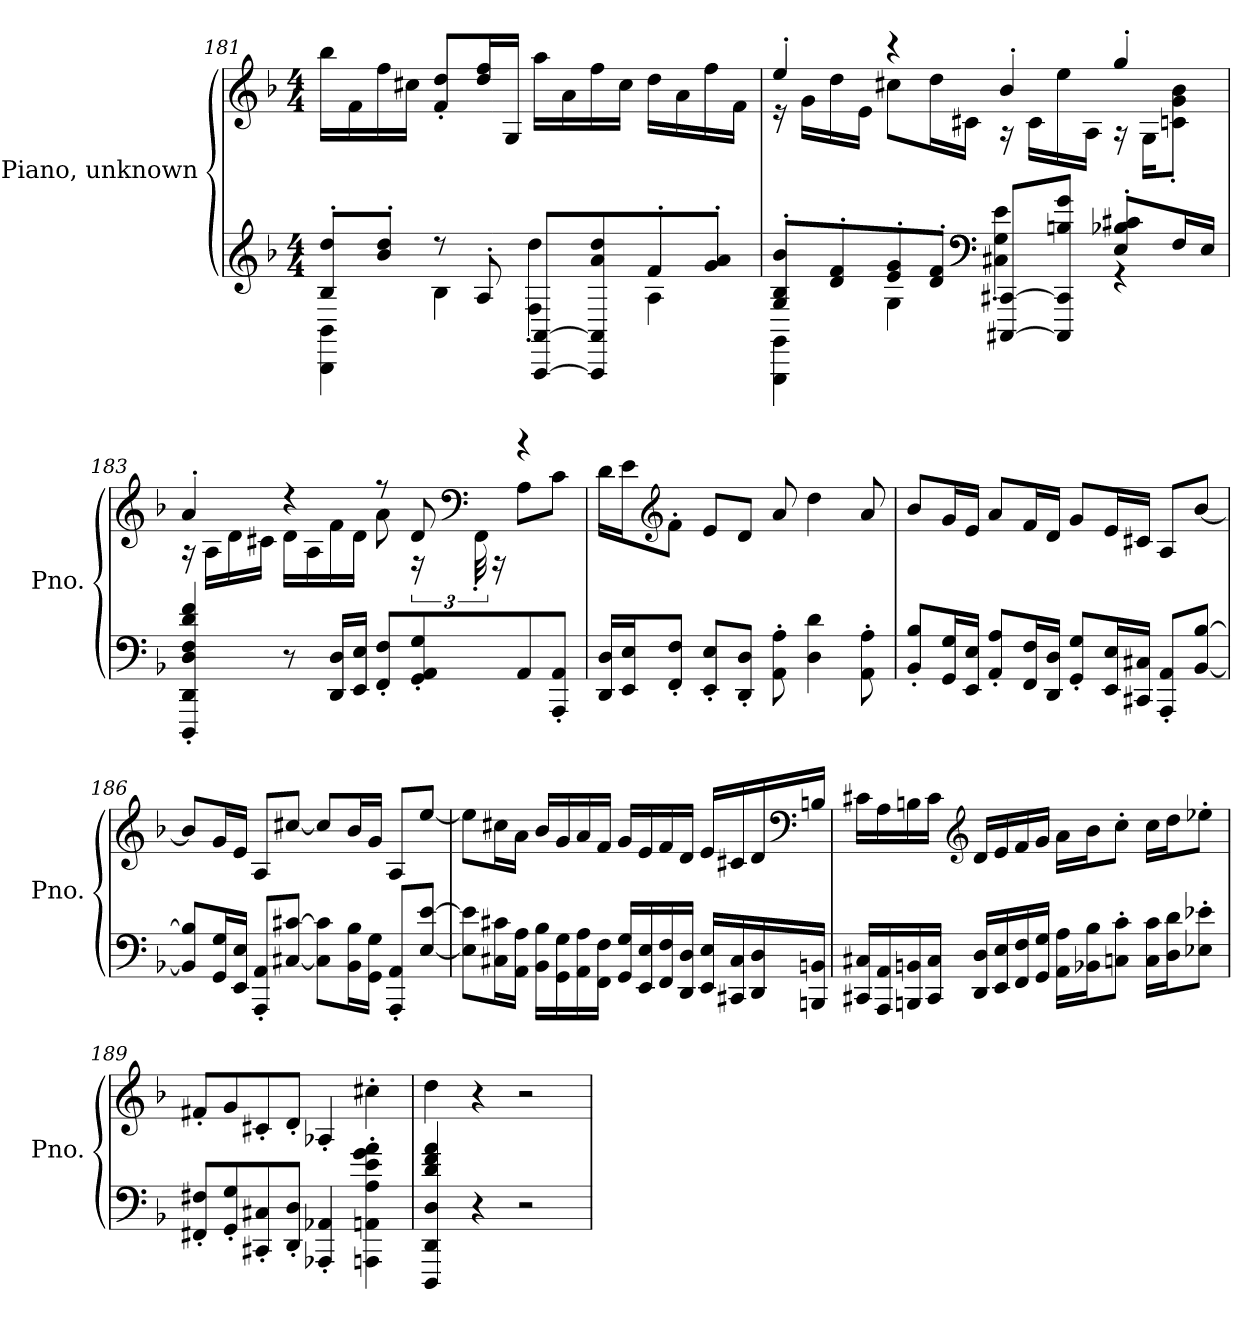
**kern	**kern
*part1	*part1
*staff2	*staff1
*I"Piano, unknown	*
*I'Pno.	*
!!LO:LB:g=z
*clefG2	*clefG2
*k[b-]	*k[b-]
*M4/4	*M4/4
=181	=181
*^	*
8B-/' 8dd/'L	4BBB-\ 4BB-\	16bb-\LL
.	.	16f\
8b-/' 8dd/'J	.	16ff\
.	.	16cc#X\JJ
8r	4B-\	8f/' 8dd/'L
8A'/	.	16dd/ 16ff/L
.	.	16G/JJ
[8AAA/ [8AA/L	4F\' 4dd\'	16aa\LL
.	.	16a\
8AAA/] 8AA/] 8a/ 8dd/	.	16ff\
.	.	16cc#\JJ
8f'/	4A\	16dd\LL
.	.	16a\
8g/' 8a/'J	.	16ff\
.	.	16f\JJ
=182	=182	=182
*	*	*^
8G/' 8B-/' 8b-/'L	4GGG\ 4GG\	4ee'/	16r
.	.	.	16g\LL
8d/' 8f/'	.	.	16dd\
.	.	.	16e\JJ
8e/' 8g/'	4G\	4r	8cc#X\L
8d/' 8f/'J	.	.	16dd\L
.	.	.	16c#X\JJ
*clefF4	*	*	*
[8CCC#X/ [8CC#X/L	4C#X\' 4G\' 4e\'	4b-'/	16r
.	.	.	16c#\LL
8CCC#/] 8CC#/] 8Bn/ 8g/J	.	.	16ee\
.	.	.	16A\JJ
8E/' 8B-X/' 8c#X/'L	4r	4gg'/	16r
.	.	.	16G\KL
16F/L	.	.	8cn\' 8g\' 8b-\'J
16E/JJ	.	.	.
*v	*v	*	*
!!LO:LB:g=z	!!
=183	=183	=183
4DDD/' 4DD/' 4D/' 4F/' 4d/' 4f/'	4a'/	16r
.	.	16A\LL
.	.	16d\
.	.	16c#X\JJ
8r	4r	16d\LL
.	.	16A\
16DD/ 16D/LL	.	16f\
16EE/ 16E/JJ	.	16d\JJ
8FF/' 8F/'L	8r	8a\
8GG/' 8AA/' 8G/'	8d/	24r
*	*clefF4	*
.	.	48FF'\
.	.	16r
8AA/	4r	8A\L
8AAA/' 8AA/'J	.	8c#\J
*	*v	*v
=184	=184
16DD/ 16D/LL	16d\LL
16EE/ 16E/J	16e\J
*	*clefG2
8FF/' 8F/'J	8f'\J
8EE/' 8E/'L	8e/L
8DD/' 8D/'J	8d/J
8AA\' 8A\'	8a/
4D\ 4d\	4dd\
8AA\' 8A\'	8a/
=185	=185
8BB-/' 8B-/'L	8b-/L
16GG/ 16G/L	16g/L
16EE/ 16E/JJ	16e/JJ
8AA/' 8A/'L	8a/L
16FF/ 16F/L	16f/L
16DD/ 16D/JJ	16d/JJ
8GG/' 8G/'L	8g/L
16EE/ 16E/L	16e/L
16CC#X/ 16C#X/JJ	16c#X/JJ
8AAA/' 8AA/'L	8A/L
[8BB-/ [8B-/J	[8b-/J
!!LO:PB:g=z
=186	=186
8BB-/] 8B-/]L	8b-/L]
16GG/ 16G/L	16g/L
16EE/ 16E/JJ	16e/JJ
8AAA/' 8AA/'L	8A/L
[8C#X/ [8c#X/J	[8cc#X/J
8C#\] 8c#\]L	8cc#/L]
16BB-\ 16B-\L	16b-/L
16GG\ 16G\JJ	16g/JJ
8AAA/' 8AA/'L	8A/L
[8E/ [8e/J	[8ee/J
=187	=187
8E\] 8e\]L	8ee\L]
16C#X\ 16c#X\L	16cc#X\L
16AA\ 16A\JJ	16a\JJ
16BB-\ 16B-\LL	16b-/LL
16GG\ 16G\	16g/
16AA\ 16A\	16a/
16FF\ 16F\JJ	16f/JJ
16GG/ 16G/LL	16g/LL
16EE/ 16E/	16e/
16FF/ 16F/	16f/
16DD/ 16D/JJ	16d/JJ
16EE/ 16E/LL	16e/LL
16CC#X/ 16C#/	16c#X/
16DD/ 16D/	16d/
*	*clefF4
16BBBn/ 16BBn/JJ	16Bn/JJ
!!LO:LB:g=z
=188	=188
16CC#X/ 16C#X/LL	16c#X\LL
16AAA/ 16AA/	16A\
16BBBn/ 16BBn/	16Bn\
16CC#/ 16C#/JJ	16c#\JJ
*	*clefG2
16DD/ 16D/LL	16d/LL
16EE/ 16E/	16e/
16FF/ 16F/	16f/
16GG/ 16G/JJ	16g/JJ
16AA\ 16A\LL	16a\LL
16BB-X\ 16B-\J	16b-\J
8Cn\' 8c\'J	8cc'\J
16C\ 16c\LL	16cc\LL
16D\ 16d\J	16dd\J
8E-X\' 8e-X\'J	8ee-X'\J
=189	=189
8FF#X/' 8F#X/'L	8f#X'/L
8GG/' 8G/'	8g/
8CC#X/' 8C#X/'	8c#X'/
8DD/' 8D/'J	8d'/J
4AAA-X/' 4AA-X/'	4A-X'/
4AAAn\' 4AAn\' 4A\' 4e\' 4g\' 4a\'	4cc#X'\
=190	=190
4DDD/ 4DD/ 4D/ 4d/ 4f/ 4a/	4dd\
4r	4r
2r	2r
=	=
*-	*-
